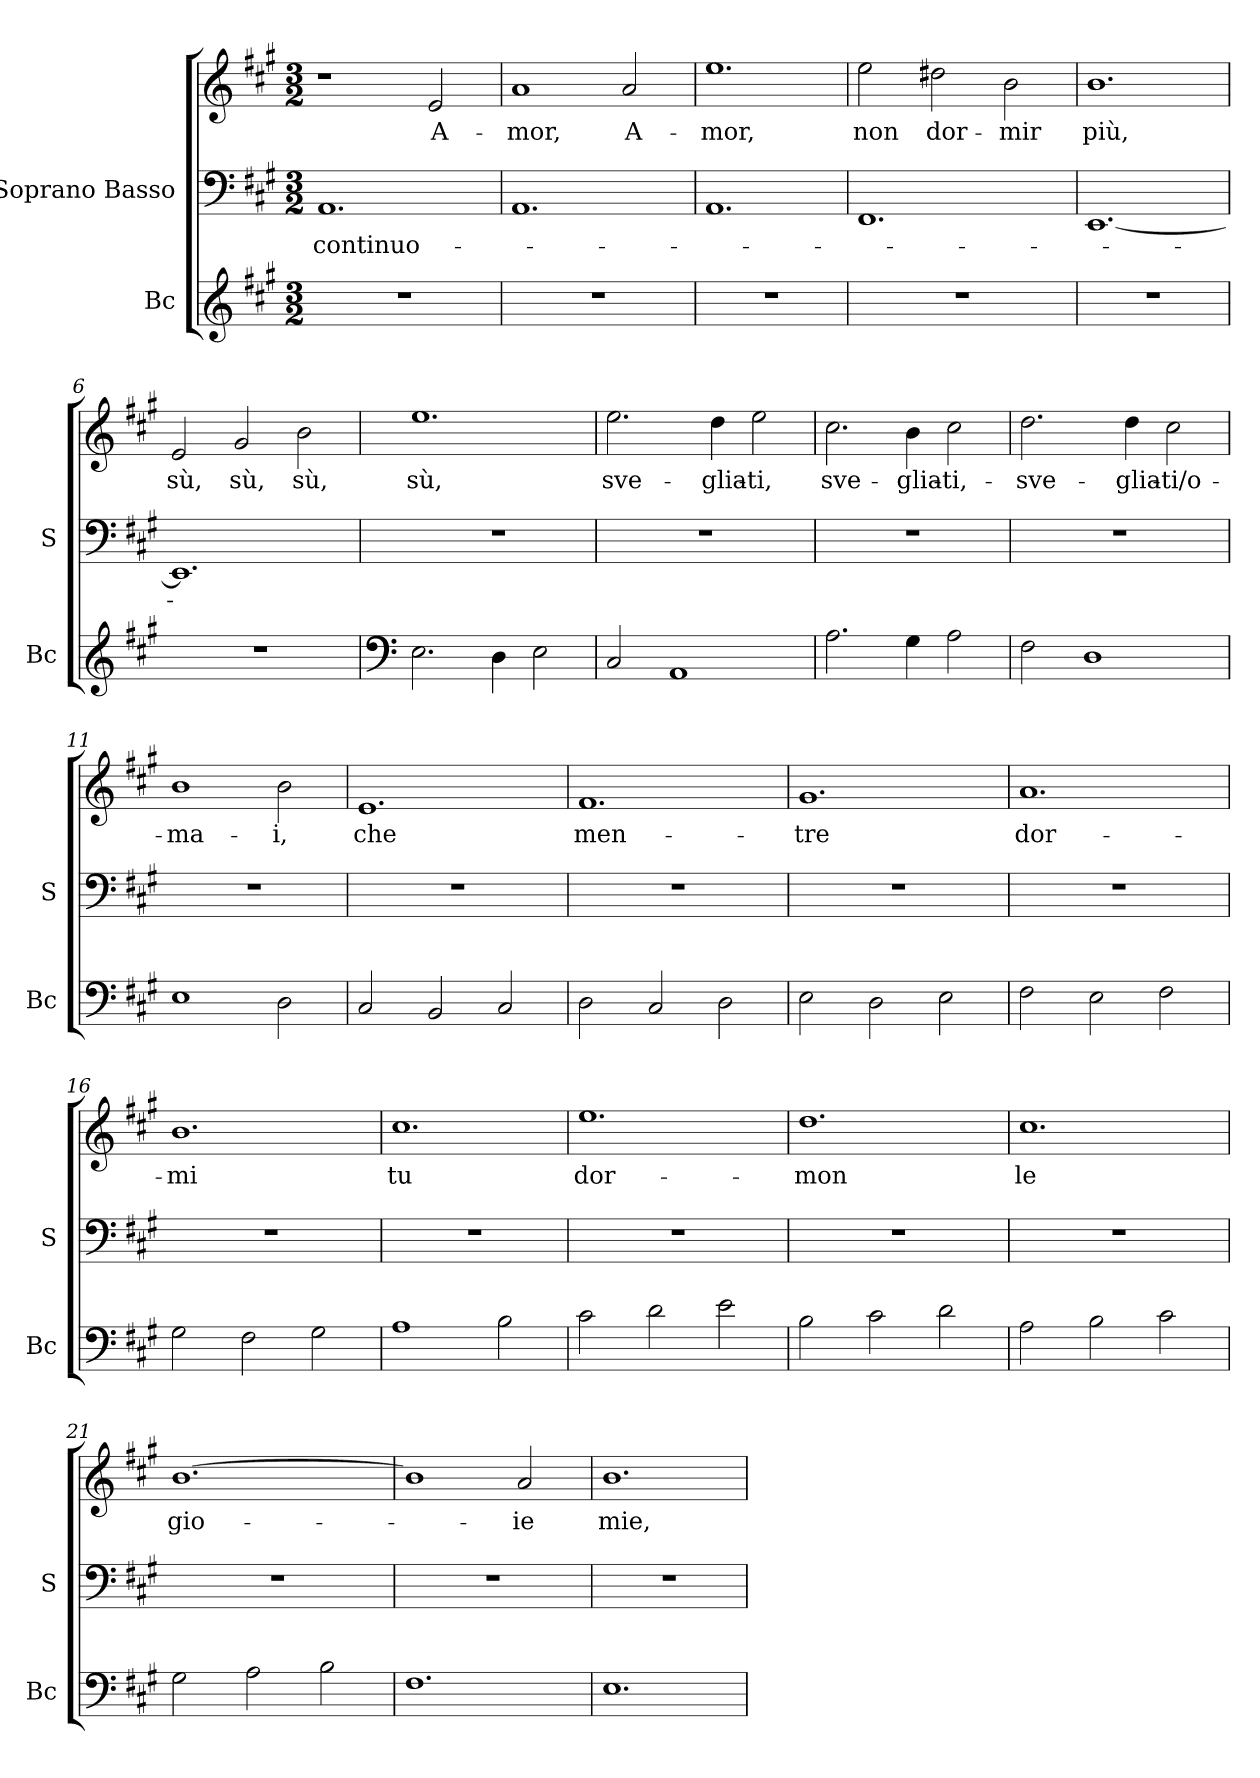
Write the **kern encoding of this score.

**kern	**kern	**text	**kern	**text
*part2	*part1	*part1	*part1	*part1
*staff3	*staff2	*staff2	*staff1	*staff1
*I"Bc	*I"Soprano Basso	*	*	*
*I'Bc	*I'S	*	*	*
*clefG2	*clefF4	*	*clefG2	*
*k[f#c#g#]	*k[f#c#g#]	*	*k[f#c#g#]	*
*A:	*A:	*	*A:	*
*M3/2	*M3/2	*	*M3/2	*
=1	=1	=1	=1	=1
!	!	!LO:LY:b:rj	!	!
1.r	1.AA	-continuo-	1r	.
!	!	!	!	!LO:LY:b
.	.	.	2e/	A-
=2	=2	=2	=2	=2
!	!	!	!	!LO:LY:b
1.r	1.AA	.	1a	-mor,
!	!	!	!	!LO:LY:b
.	.	.	2a/	A-
=3	=3	=3	=3	=3
!	!	!	!	!LO:LY:b
1.r	1.AA	.	1.ee	-mor,
=4	=4	=4	=4	=4
!	!	!	!	!LO:LY:b
1.r	1.FF#	.	2ee\	non
!	!	!	!	!LO:LY:b
.	.	.	2dd#X\	dor-
!	!	!	!	!LO:LY:b:rj
.	.	.	2b\	-mir
=5	=5	=5	=5	=5
!	!	!	!	!LO:LY:b
1.r	[<1.EE	.	1.b	più,
=6	=6	=6	=6	=6
!	!	!	!	!LO:LY:b
1.r	1.EE]	.	2e/	sù,
!	!	!	!	!LO:LY:b
.	.	.	2g#/	sù,
!	!	!	!	!LO:LY:b
.	.	.	2b\	sù,
!!LO:LB:g=z
=7	=7	=7	=7	=7
*clefF4	*	*	*	*
!	!	!	!	!LO:LY:b
2.E\	1.r	.	1.ee	sù,
4D\	.	.	.	.
2E\	.	.	.	.
=8	=8	=8	=8	=8
!	!	!	!	!LO:LY:b
2C#/	1.r	.	2.ee\	sve-
1AA	.	.	.	.
!	!	!	!	!LO:LY:b
.	.	.	4dd\	-glia-
!	!	!	!	!LO:LY:b:rj
.	.	.	2ee\	-ti,
=9	=9	=9	=9	=9
!	!	!	!	!LO:LY:b
2.A\	1.r	.	2.cc#\	sve-
!	!	!	!	!LO:LY:b
4G#\	.	.	4b\	-glia-
!	!	!	!	!LO:LY:b:rj
2A\	.	.	2cc#\	-ti,-
=10	=10	=10	=10	=10
!	!	!	!	!LO:LY:b
2F#\	1.r	.	2.dd\	-sve-
1D	.	.	.	.
!	!	!	!	!LO:LY:b
.	.	.	4dd\	-glia-
!	!	!	!	!LO:LY:b:rj
.	.	.	2cc#\	-ti/o-
=11	=11	=11	=11	=11
!	!	!	!	!LO:LY:b
1E	1.r	.	1b	-ma-
!	!	!	!	!LO:LY:b
2D\	.	.	2b\	-i,
=12	=12	=12	=12	=12
!	!	!	!	!LO:LY:b
2C#/	1.r	.	1.e	che
2BB/	.	.	.	.
2C#/	.	.	.	.
!!LO:LB:g=z
=13	=13	=13	=13	=13
!	!	!	!	!LO:LY:b
2D\	1.r	.	1.f#	men-
2C#/	.	.	.	.
2D\	.	.	.	.
=14	=14	=14	=14	=14
!	!	!	!	!LO:LY:b
2E\	1.r	.	1.g#	-tre
2D\	.	.	.	.
2E\	.	.	.	.
=15	=15	=15	=15	=15
!	!	!	!	!LO:LY:b
2F#\	1.r	.	1.a	dor-
2E\	.	.	.	.
2F#\	.	.	.	.
=16	=16	=16	=16	=16
!	!	!	!	!LO:LY:b
2G#\	1.r	.	1.b	-mi
2F#\	.	.	.	.
2G#\	.	.	.	.
=17	=17	=17	=17	=17
!	!	!	!	!LO:LY:b
1A	1.r	.	1.cc#	tu
2B\	.	.	.	.
=18	=18	=18	=18	=18
!	!	!	!	!LO:LY:b
2c#\	1.r	.	1.ee	dor-
2d\	.	.	.	.
2e\	.	.	.	.
=19	=19	=19	=19	=19
!	!	!	!	!LO:LY:b
2B\	1.r	.	1.dd	-mon
2c#\	.	.	.	.
2d\	.	.	.	.
!!LO:PB:g=z
=20	=20	=20	=20	=20
!	!	!	!	!LO:LY:b
2A\	1.r	.	1.cc#	le
2B\	.	.	.	.
2c#\	.	.	.	.
=21	=21	=21	=21	=21
!	!	!	!	!LO:LY:b
2G#\	1.r	.	[>1.b	gio-
2A\	.	.	.	.
2B\	.	.	.	.
=22	=22	=22	=22	=22
1.F#	1.r	.	1b]	.
!	!	!	!	!LO:LY:b
.	.	.	2a/	-ie
=23	=23	=23	=23	=23
!	!	!	!	!LO:LY:b
1.E	1.r	.	1.b	mie,
=	=	=	=	=
*-	*-	*-	*-	*-
